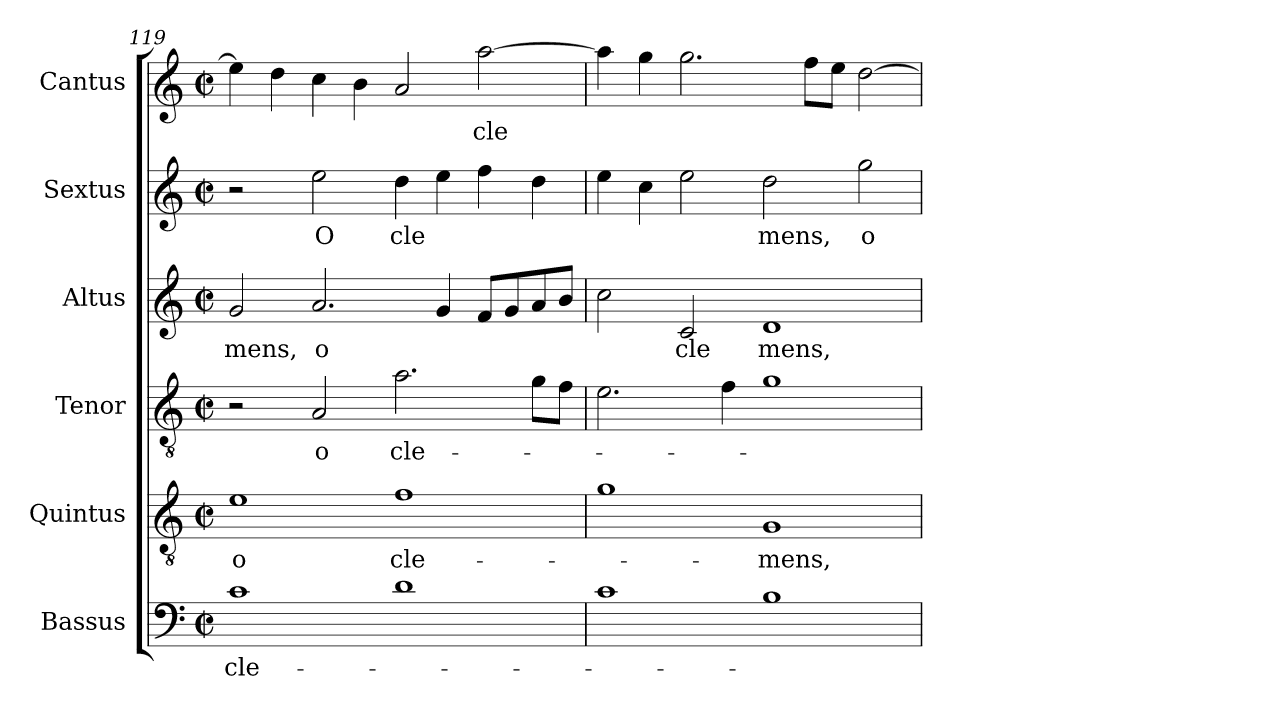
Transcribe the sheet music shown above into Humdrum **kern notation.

**kern	**text	**kern	**text	**kern	**text	**kern	**text	**kern	**text	**kern	**text
*part6	*part6	*part5	*part5	*part4	*part4	*part3	*part3	*part2	*part2	*part1	*part1
*staff6	*staff6	*staff5	*staff5	*staff4	*staff4	*staff3	*staff3	*staff2	*staff2	*staff1	*staff1
*I"Bassus	*	*I"Quintus	*	*I"Tenor	*	*I"Altus	*	*I"Sextus	*	*I"Cantus	*
*I'Bassus	*	*I'Quintus	*	*I'Tenor	*	*I'Altus	*	*I'Sextus	*	*I'Cantus	*
!!LO:LB:g=z
*clefF4	*	*clefGv2	*	*clefGv2	*	*clefG2	*	*clefG2	*	*clefG2	*
*M2/2	*	*M2/2	*	*M2/2	*	*M2/2	*	*M2/2	*	*M2/2	*
*met(c|)	*	*met(c|)	*	*met(c|)	*	*met(c|)	*	*met(c|)	*	*met(c|)	*
=119	=119	=119	=119	=119	=119	=119	=119	=119	=119	=119	=119
!	!LO:LY:b:cj	!	!LO:LY:b:cj	!	!	!	!LO:LY:b:cj	!	!	!	!
1c	cle-	1e	o	2r	.	2g/	-mens,	2r	.	4ee\]	.
.	.	.	.	.	.	.	.	.	.	4dd\	.
!	!	!	!	!	!LO:LY:b:cj	!	!LO:LY:b:cj	!	!LO:LY:b:cj	!	!
.	.	.	.	2A/	o	2.a/	o	2ee\	O	4cc\	.
.	.	.	.	.	.	.	.	.	.	4b\	.
!	!	!	!LO:LY:b:cj	!	!LO:LY:b	!	!	!	!LO:LY:b	!	!
1d	.	1f	cle-	2.a\	cle-	.	.	4dd\	cle	2a/	.
.	.	.	.	.	.	4g/	.	4ee\	.	.	.
!	!	!	!	!	!	!	!	!	!	!	!LO:LY:b
.	.	.	.	.	.	8f/L	.	4ff\	.	[>2aa\	cle
.	.	.	.	.	.	8g/	.	.	.	.	.
.	.	.	.	8g\L	.	8a/	.	4dd\	.	.	.
.	.	.	.	8f\J	.	8b/J	.	.	.	.	.
=120	=120	=120	=120	=120	=120	=120	=120	=120	=120	=120	=120
1c	.	1g	.	2.e\	.	2cc\	.	4ee\	.	4aa\]	.
.	.	.	.	.	.	.	.	4cc\	.	4gg\	.
!	!	!	!	!	!	!	!LO:LY:b:cj	!	!	!	!
.	.	.	.	.	.	2c/	cle	2ee\	.	2.gg\	.
.	.	.	.	4f\	.	.	.	.	.	.	.
!	!	!	!LO:LY:b:cj	!	!	!	!LO:LY:b:cj	!	!LO:LY:b:cj	!	!
1B	.	1G	-mens,	1g	.	1d	mens,	2dd\	mens,	.	.
.	.	.	.	.	.	.	.	.	.	8ff\L	.
.	.	.	.	.	.	.	.	.	.	8ee\J	.
!	!	!	!	!	!	!	!	!	!LO:LY:b:cj	!	!
.	.	.	.	.	.	.	.	2gg\	o	[>2dd\	.
=	=	=	=	=	=	=	=	=	=	=	=
*-	*-	*-	*-	*-	*-	*-	*-	*-	*-	*-	*-
